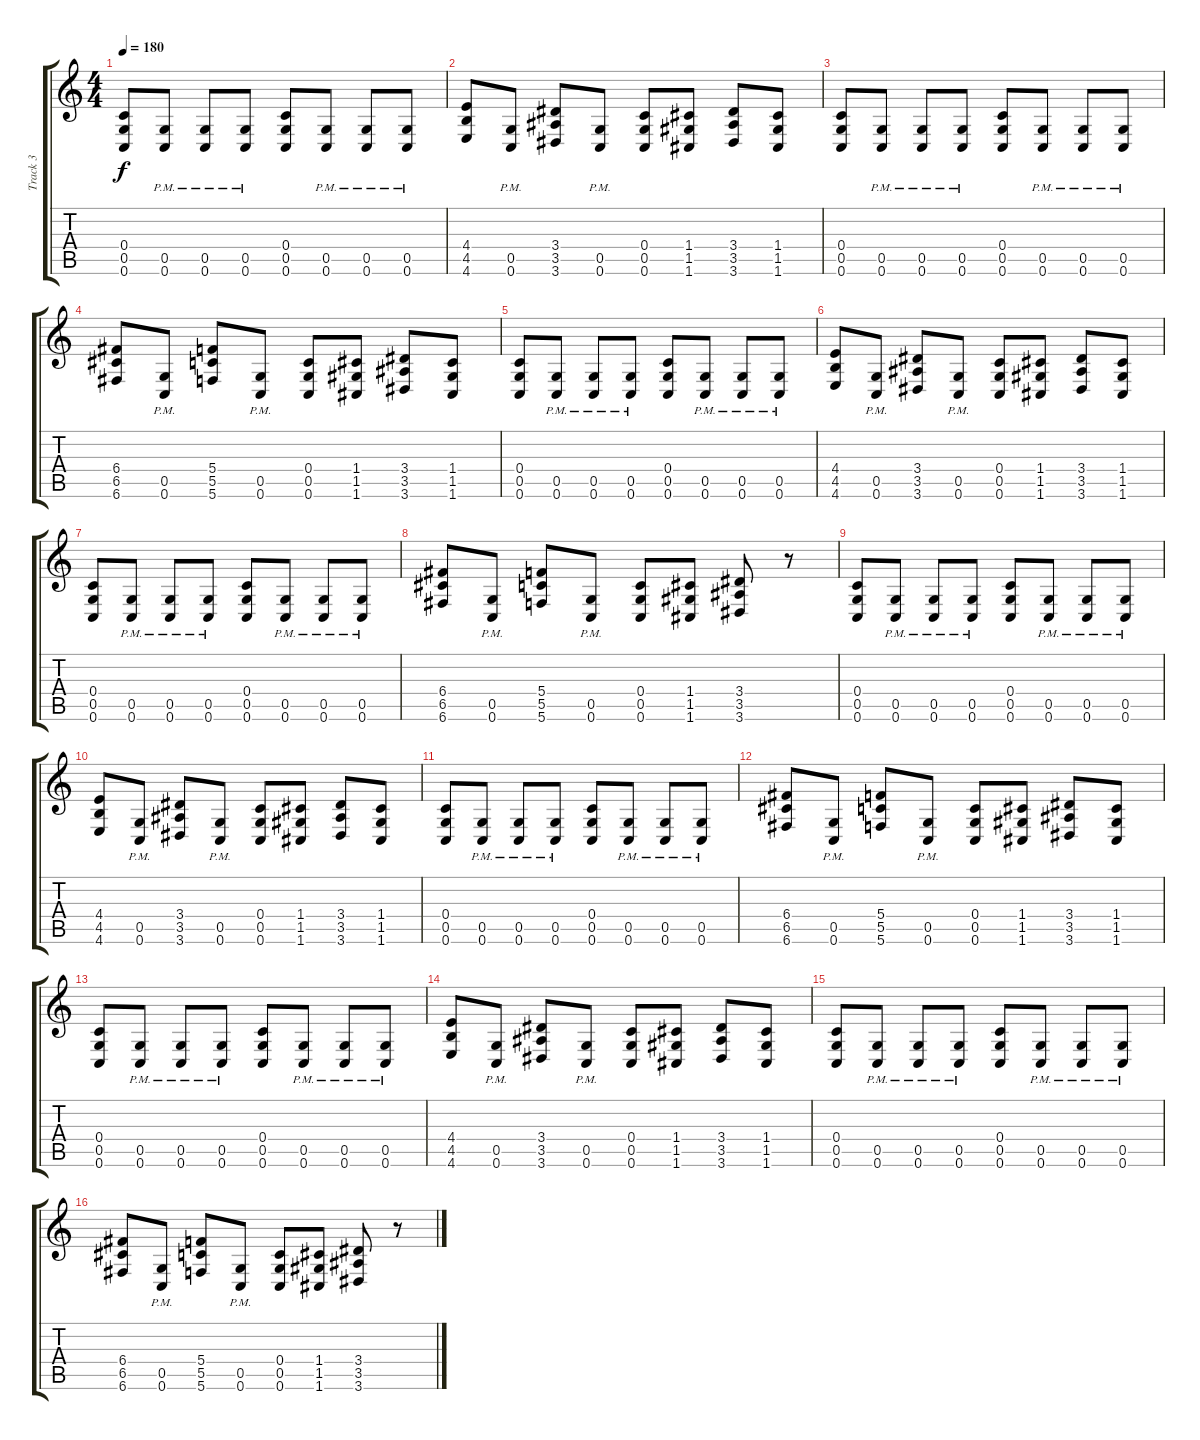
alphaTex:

\track ("Track 3" "Track 3") {instrument distortionguitar}
\staff {score tabs}
\tuning (D4 A3 F3 C3 G2 C2) {hide}
\ts (4 4)
\tempo 180
\clef g2
\ks c
(0.4 0.5 0.6).8{dy f} (0.5{pm} 0.6{pm}).8 (0.5{pm} 0.6{pm}).8 (0.5{pm} 0.6{pm}).8 (0.4 0.5 0.6).8 (0.5{pm} 0.6{pm}).8 (0.5{pm} 0.6{pm}).8 (0.5{pm} 0.6{pm}).8 |
(4.4 4.5 4.6).8 (0.5{pm} 0.6{pm}).8 (3.4 3.5 3.6).8 (0.5{pm} 0.6{pm}).8 (0.4 0.5 0.6).8 (1.4 1.5 1.6).8 (3.4 3.5 3.6).8 (1.4 1.5 1.6).8 |
(0.4 0.5 0.6).8 (0.5{pm} 0.6{pm}).8 (0.5{pm} 0.6{pm}).8 (0.5{pm} 0.6{pm}).8 (0.4 0.5 0.6).8 (0.5{pm} 0.6{pm}).8 (0.5{pm} 0.6{pm}).8 (0.5{pm} 0.6{pm}).8 |
(6.4 6.5 6.6).8 (0.5{pm} 0.6{pm}).8 (5.4 5.5 5.6).8 (0.5{pm} 0.6{pm}).8 (0.4 0.5 0.6).8 (1.4 1.5 1.6).8 (3.4 3.5 3.6).8 (1.4 1.5 1.6).8 |
(0.4 0.5 0.6).8 (0.5{pm} 0.6{pm}).8 (0.5{pm} 0.6{pm}).8 (0.5{pm} 0.6{pm}).8 (0.4 0.5 0.6).8 (0.5{pm} 0.6{pm}).8 (0.5{pm} 0.6{pm}).8 (0.5{pm} 0.6{pm}).8 |
(4.4 4.5 4.6).8 (0.5{pm} 0.6{pm}).8 (3.4 3.5 3.6).8 (0.5{pm} 0.6{pm}).8 (0.4 0.5 0.6).8 (1.4 1.5 1.6).8 (3.4 3.5 3.6).8 (1.4 1.5 1.6).8 |
(0.4 0.5 0.6).8 (0.5{pm} 0.6{pm}).8 (0.5{pm} 0.6{pm}).8 (0.5{pm} 0.6{pm}).8 (0.4 0.5 0.6).8 (0.5{pm} 0.6{pm}).8 (0.5{pm} 0.6{pm}).8 (0.5{pm} 0.6{pm}).8 |
(6.4 6.5 6.6).8 (0.5{pm} 0.6{pm}).8 (5.4 5.5 5.6).8 (0.5{pm} 0.6{pm}).8 (0.4 0.5 0.6).8 (1.4 1.5 1.6).8 (3.4 3.5 3.6).8 r.8 |
(0.4 0.5 0.6).8 (0.5{pm} 0.6{pm}).8 (0.5{pm} 0.6{pm}).8 (0.5{pm} 0.6{pm}).8 (0.4 0.5 0.6).8 (0.5{pm} 0.6{pm}).8 (0.5{pm} 0.6{pm}).8 (0.5{pm} 0.6{pm}).8 |
(4.4 4.5 4.6).8 (0.5{pm} 0.6{pm}).8 (3.4 3.5 3.6).8 (0.5{pm} 0.6{pm}).8 (0.4 0.5 0.6).8 (1.4 1.5 1.6).8 (3.4 3.5 3.6).8 (1.4 1.5 1.6).8 |
(0.4 0.5 0.6).8 (0.5{pm} 0.6{pm}).8 (0.5{pm} 0.6{pm}).8 (0.5{pm} 0.6{pm}).8 (0.4 0.5 0.6).8 (0.5{pm} 0.6{pm}).8 (0.5{pm} 0.6{pm}).8 (0.5{pm} 0.6{pm}).8 |
(6.4 6.5 6.6).8 (0.5{pm} 0.6{pm}).8 (5.4 5.5 5.6).8 (0.5{pm} 0.6{pm}).8 (0.4 0.5 0.6).8 (1.4 1.5 1.6).8 (3.4 3.5 3.6).8 (1.4 1.5 1.6).8 |
(0.4 0.5 0.6).8 (0.5{pm} 0.6{pm}).8 (0.5{pm} 0.6{pm}).8 (0.5{pm} 0.6{pm}).8 (0.4 0.5 0.6).8 (0.5{pm} 0.6{pm}).8 (0.5{pm} 0.6{pm}).8 (0.5{pm} 0.6{pm}).8 |
(4.4 4.5 4.6).8 (0.5{pm} 0.6{pm}).8 (3.4 3.5 3.6).8 (0.5{pm} 0.6{pm}).8 (0.4 0.5 0.6).8 (1.4 1.5 1.6).8 (3.4 3.5 3.6).8 (1.4 1.5 1.6).8 |
(0.4 0.5 0.6).8 (0.5{pm} 0.6{pm}).8 (0.5{pm} 0.6{pm}).8 (0.5{pm} 0.6{pm}).8 (0.4 0.5 0.6).8 (0.5{pm} 0.6{pm}).8 (0.5{pm} 0.6{pm}).8 (0.5{pm} 0.6{pm}).8 |
(6.4 6.5 6.6).8 (0.5{pm} 0.6{pm}).8 (5.4 5.5 5.6).8 (0.5{pm} 0.6{pm}).8 (0.4 0.5 0.6).8 (1.4 1.5 1.6).8 (3.4 3.5 3.6).8 r.8
